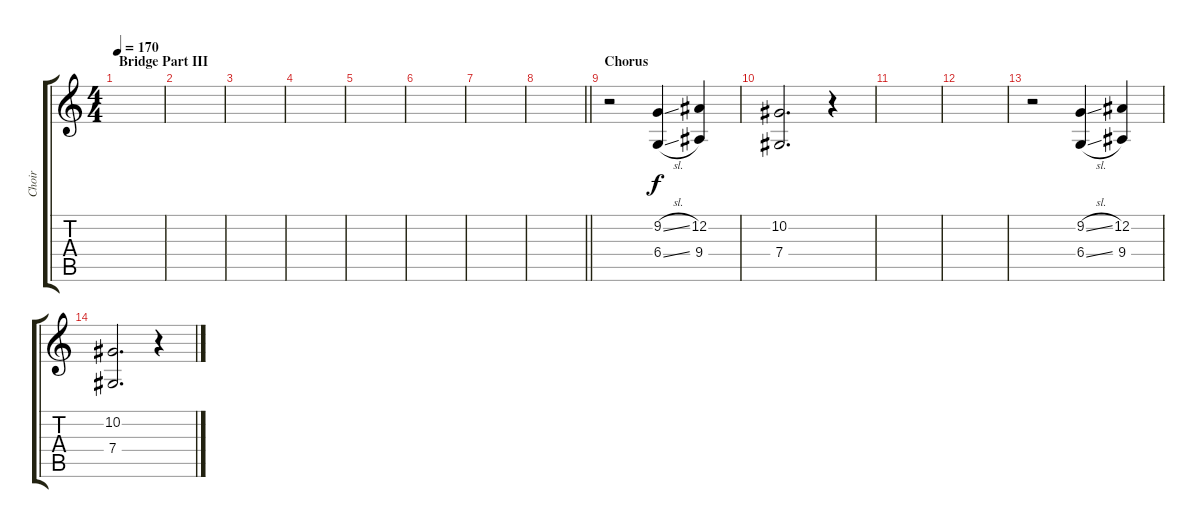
\track ("Choir" "Choir") {instrument pad4choir}
\staff {score tabs}
\tuning (Eb4 Bb3 Gb3 Db3 Ab2 Eb2) {hide}
\ts (4 4)
\section ("" "Bridge Part III")
\tempo 170
\clef g2
\ks c
|
|
|
|
|
|
|
\barLineRight lightlight
|
\section ("" "Chorus")
r.2 (9.2{sl} 6.4{sl}).4 (12.2 9.4).4 |
(10.2 7.4).2{d} r.4 |
|
|
r.2 (9.2{sl} 6.4{sl}).4 (12.2 9.4).4 |
(10.2 7.4).2{d} r.4
